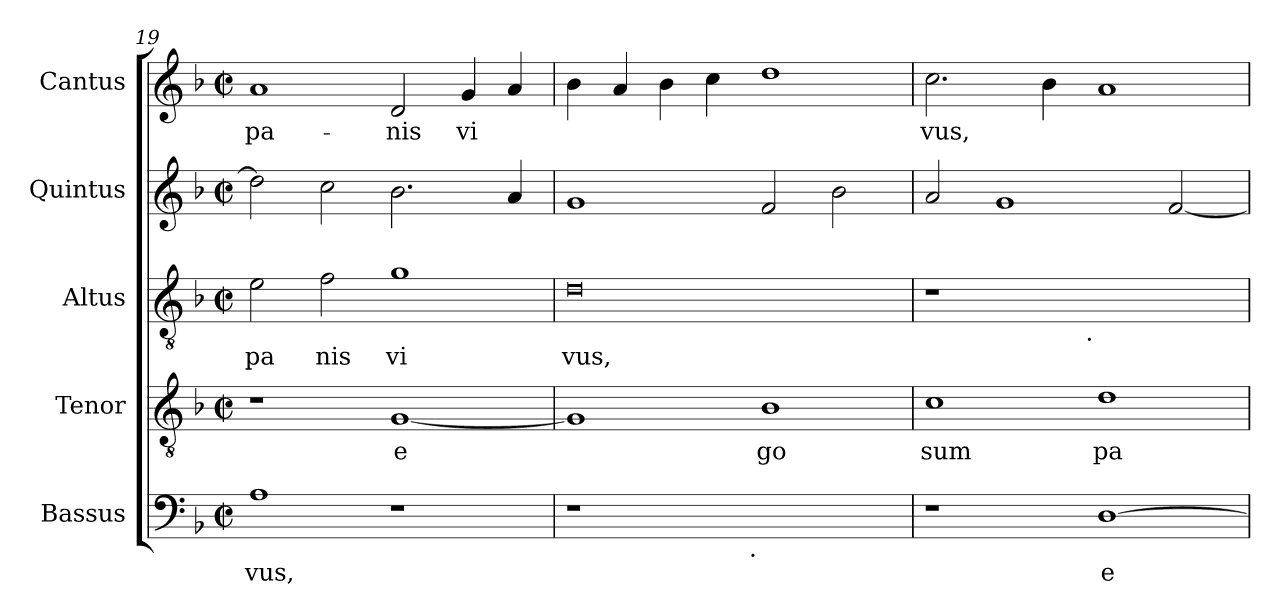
**kern	**text	**kern	**text	**kern	**text	**kern	**text	**kern	**text
*part5	*part5	*part4	*part4	*part3	*part3	*part2	*part2	*part1	*part1
*staff5	*staff5	*staff4	*staff4	*staff3	*staff3	*staff2	*staff2	*staff1	*staff1
*I"Bassus	*	*I"Tenor	*	*I"Altus	*	*I"Quintus	*	*I"Cantus	*
!!LO:PB:g=z
*clefF4	*	*clefGv2	*	*clefGv2	*	*clefG2	*	*clefG2	*
*k[b-]	*	*k[b-]	*	*k[b-]	*	*k[b-]	*	*k[b-]	*
*F:	*	*F:	*	*F:	*	*F:	*	*F:	*
*M2/2	*	*M2/2	*	*M2/2	*	*M2/2	*	*M2/2	*
*met(c|)	*	*met(c|)	*	*met(c|)	*	*met(c|)	*	*met(c|)	*
=19	=19	=19	=19	=19	=19	=19	=19	=19	=19
!	!LO:LY:b:cj	!	!	!	!LO:LY:b:cj	!	!LO:LY:b:cj	!	!LO:LY:b:cj
1A	-vus,	1r	.	2e\	pa	2dd\]	.	1a	pa-
!	!	!	!	!	!LO:LY:b:cj	!	!LO:LY:b:cj	!	!
.	.	.	.	2f\	nis	2cc\	.	.	.
!	!	!	!LO:LY:b:cj	!	!LO:LY:b:cj	!	!LO:LY:b:cj	!	!LO:LY:b:cj
1r	.	[<1G	e	1g	vi	2.b-\	.	2d/	-nis
!	!	!	!	!	!	!	!	!	!LO:LY:b:cj
.	.	.	.	.	.	.	.	4g/	vi-
!	!	!	!	!	!	!	!LO:LY:b:cj	!	!LO:LY:b:cj
.	.	.	.	.	.	4a/	.	4a/	--
=20	=20	=20	=20	=20	=20	=20	=20	=20	=20
!	!	!	!LO:LY:b:cj	!	!LO:LY:b:cj	!	!LO:LY:b:cj	!	!LO:LY:b:cj
*^	*	*	*	*	*	*	*	*	*
1r	2ryy	.	1G]	.	0d	vus,	1g	.	4b-\	--
!	!	!	!	!	!	!	!	!	!	!LO:LY:b:cj
.	.	.	.	.	.	.	.	.	4a/	--
!	!	!	!	!	!	!	!	!	!	!LO:LY:b:cj
.	4...ryy	.	.	.	.	.	.	.	4b-\	--
!	!	!	!	!	!	!	!	!	!	!LO:LY:b:cj
.	.	.	.	.	.	.	.	.	4cc\	--
!	!LO:TX:b:t=.	!	!	!	!	!	!	!	!	!
.	1ryy	.	.	.	.	.	.	.	.	.
!	!	!	!	!LO:LY:b:cj	!	!	!	!LO:LY:b:cj	!	!LO:LY:b:cj
1ryy	.	.	1B-	go	.	.	2f/	.	1dd	--
!	!	!	!	!	!	!	!	!LO:LY:b:cj	!	!
.	.	.	.	.	.	.	2b-\	.	.	.
.	32ryy	.	.	.	.	.	.	.	.	.
=21	=21	=21	=21	=21	=21	=21	=21	=21	=21	=21
!	!	!	!	!LO:LY:b:cj	!	!	!	!LO:LY:b:cj	!	!LO:LY:b:cj
*v	*v	*	*	*	*^	*	*	*	*	*
1r	.	1c	sum	1r	2ryy	.	2a/	.	2.cc\	-vus,
!	!	!	!	!	!	!	!	!LO:LY:b:cj	!	!
.	.	.	.	.	4...ryy	.	1g	.	.	.
!	!	!	!	!	!	!	!	!	!	!LO:LY:b:cj
.	.	.	.	.	.	.	.	.	4b-\	.
!	!	!	!	!	!LO:TX:b:t=.	!	!	!	!	!
.	.	.	.	.	1ryy	.	.	.	.	.
!	!LO:LY:b:cj	!	!LO:LY:b:cj	!	!	!	!	!	!	!LO:LY:b:cj
[>1D	e-	1d	pa	1ryy	.	.	.	.	1a	.
!	!	!	!	!	!	!	!	!LO:LY:b:cj	!	!
.	.	.	.	.	.	.	[<2f/	.	.	.
.	.	.	.	.	32ryy	.	.	.	.	.
*	*	*	*	*v	*v	*	*	*	*	*
=	=	=	=	=	=	=	=	=	=
*-	*-	*-	*-	*-	*-	*-	*-	*-	*-
